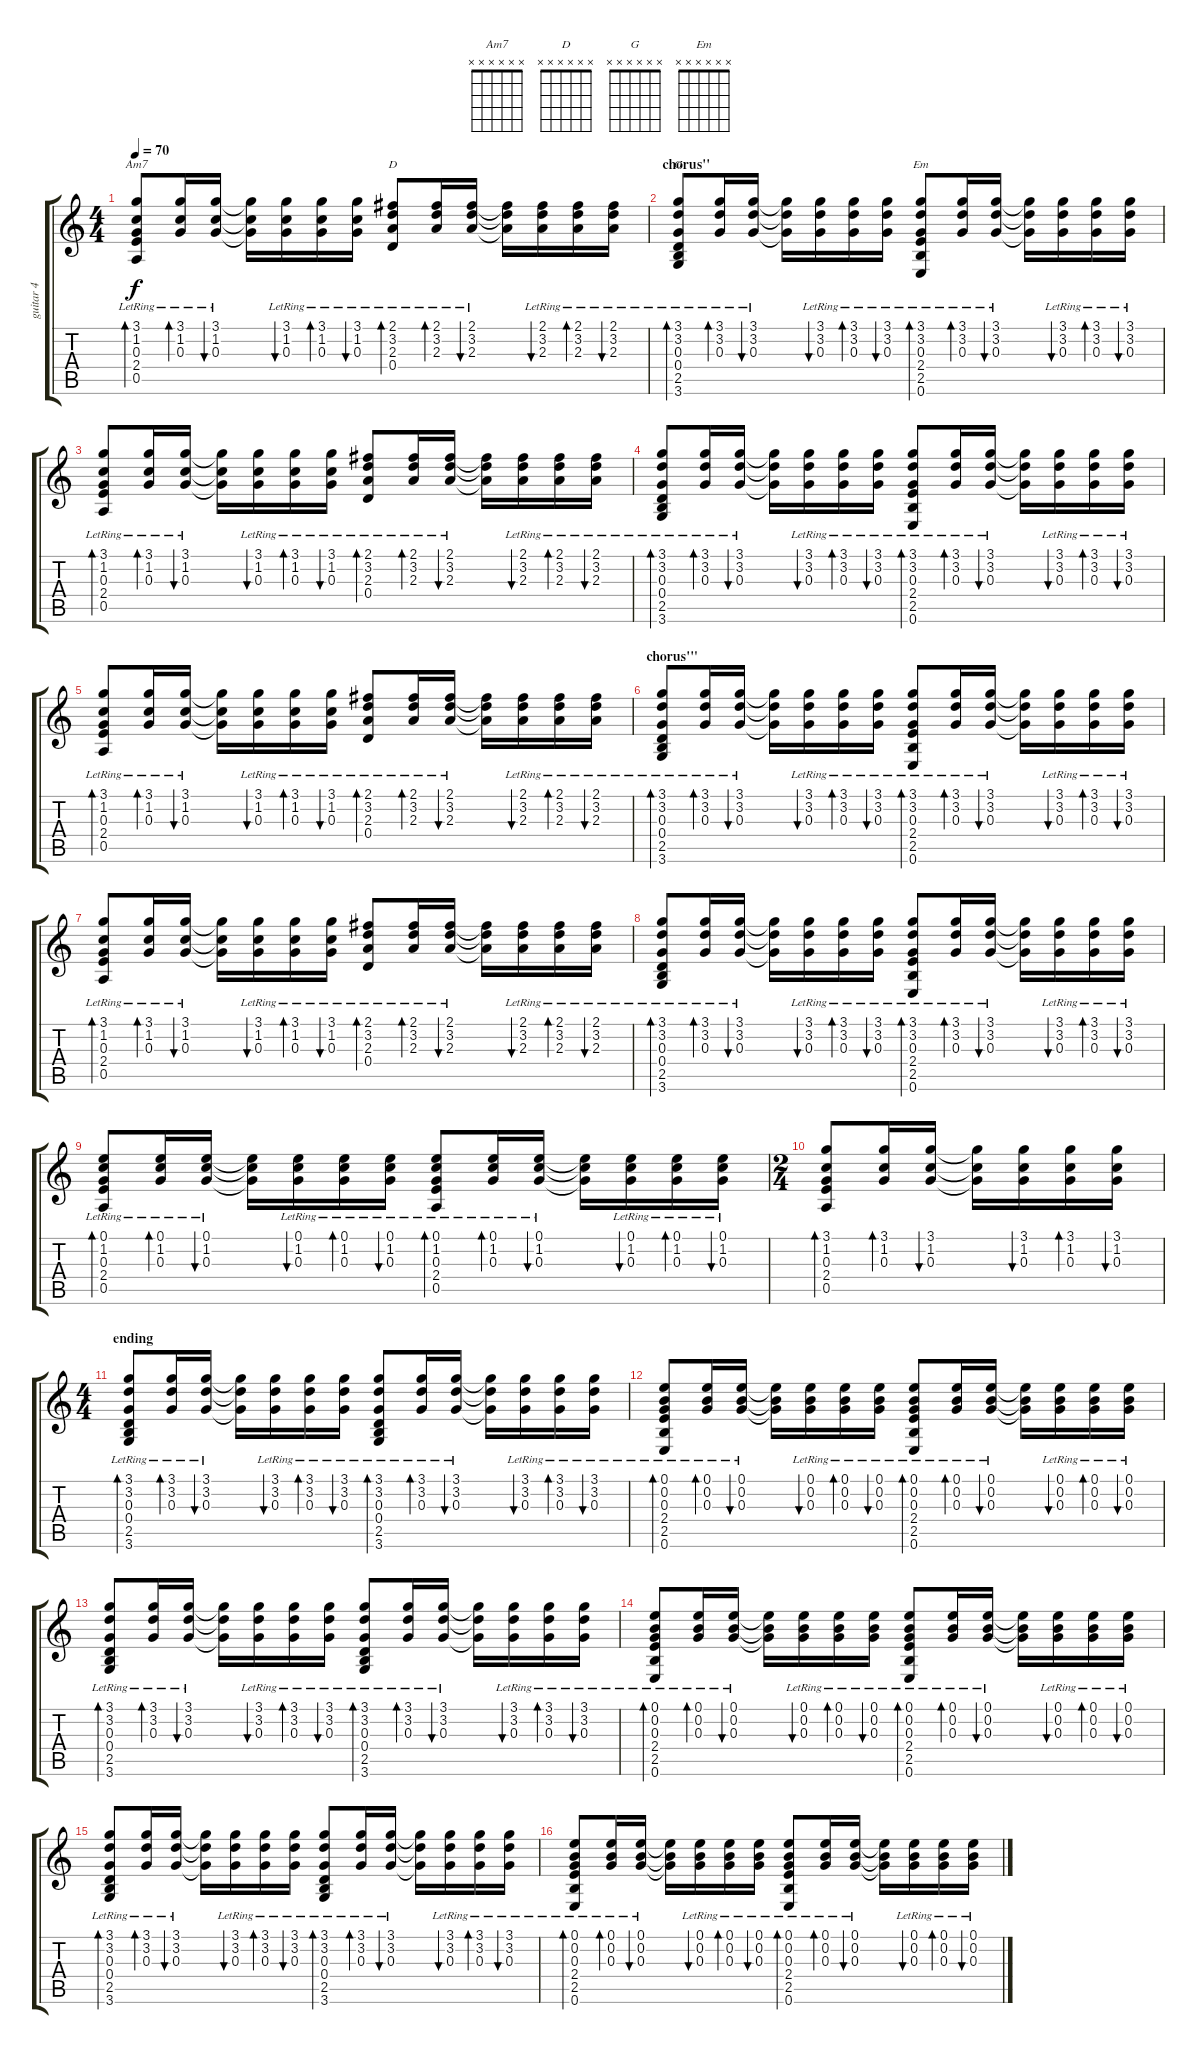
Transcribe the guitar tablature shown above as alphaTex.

\track ("guitar 4" "guitar 4") {instrument electricguitarclean}
\staff {score tabs}
\tuning (E4 B3 G3 D3 A2 E2) {hide}
\chord ("Am7" x x x x x x) {firstfret 0}
\chord ("D" x x x x x x) {firstfret 0}
\chord ("G" x x x x x x) {firstfret 0}
\chord ("Em" x x x x x x) {firstfret 0}
\ts (4 4)
\tempo 70
\clef g2
\ks c
(3.1{lr} 1.2{lr} 0.3{lr} 2.4{lr} 0.5{lr}).8{bd 60 ch "Am7" dy f} (3.1{lr} 1.2{lr} 0.3{lr}).16{bd 60} (3.1{lr} 1.2{lr} 0.3{lr}).16{bu 60} (3.1{t} 1.2{t} 0.3{t}).16 (3.1{lr} 1.2{lr} 0.3{lr}).16{bu 60} (3.1{lr} 1.2{lr} 0.3{lr}).16{bd 60} (3.1{lr} 1.2{lr} 0.3{lr}).16{bu 60} (2.1{lr} 3.2{lr} 2.3{lr} 0.4{lr}).8{bd 60 ch "D"} (2.1{lr} 3.2{lr} 2.3{lr}).16{bd 60} (2.1{lr} 3.2{lr} 2.3{lr}).16{bu 60} (2.1{t} 3.2{t} 2.3{t}).16 (2.1{lr} 3.2{lr} 2.3{lr}).16{bu 60} (2.1{lr} 3.2{lr} 2.3{lr}).16{bd 60} (2.1{lr} 3.2{lr} 2.3{lr}).16{bu 60} |
\section ("" "chorus''")
(3.1{lr} 3.2{lr} 0.3{lr} 0.4{lr} 2.5{lr} 3.6{lr}).8{bd 60 ch "G"} (3.1{lr} 3.2{lr} 0.3{lr}).16{bd 60} (3.1{lr} 3.2{lr} 0.3{lr}).16{bu 60} (3.1{t} 3.2{t} 0.3{t}).16 (3.1{lr} 3.2{lr} 0.3{lr}).16{bu 60} (3.1{lr} 3.2{lr} 0.3{lr}).16{bd 60} (3.1{lr} 3.2{lr} 0.3{lr}).16{bu 60} (3.1{lr} 3.2{lr} 0.3{lr} 2.4{lr} 2.5{lr} 0.6{lr}).8{bd 60 ch "Em"} (3.1{lr} 3.2{lr} 0.3{lr}).16{bd 60} (3.1{lr} 3.2{lr} 0.3{lr}).16{bu 60} (3.1{t} 3.2{t} 0.3{t}).16 (3.1{lr} 3.2{lr} 0.3{lr}).16{bu 60} (3.1{lr} 3.2{lr} 0.3{lr}).16{bd 60} (3.1{lr} 3.2{lr} 0.3{lr}).16{bu 60} |
(3.1{lr} 1.2{lr} 0.3{lr} 2.4{lr} 0.5{lr}).8{bd 60} (3.1{lr} 1.2{lr} 0.3{lr}).16{bd 60} (3.1{lr} 1.2{lr} 0.3{lr}).16{bu 60} (3.1{t} 1.2{t} 0.3{t}).16 (3.1{lr} 1.2{lr} 0.3{lr}).16{bu 60} (3.1{lr} 1.2{lr} 0.3{lr}).16{bd 60} (3.1{lr} 1.2{lr} 0.3{lr}).16{bu 60} (2.1{lr} 3.2{lr} 2.3{lr} 0.4{lr}).8{bd 60} (2.1{lr} 3.2{lr} 2.3{lr}).16{bd 60} (2.1{lr} 3.2{lr} 2.3{lr}).16{bu 60} (2.1{t} 3.2{t} 2.3{t}).16 (2.1{lr} 3.2{lr} 2.3{lr}).16{bu 60} (2.1{lr} 3.2{lr} 2.3{lr}).16{bd 60} (2.1{lr} 3.2{lr} 2.3{lr}).16{bu 60} |
(3.1{lr} 3.2{lr} 0.3{lr} 0.4{lr} 2.5{lr} 3.6{lr}).8{bd 60} (3.1{lr} 3.2{lr} 0.3{lr}).16{bd 60} (3.1{lr} 3.2{lr} 0.3{lr}).16{bu 60} (3.1{t} 3.2{t} 0.3{t}).16 (3.1{lr} 3.2{lr} 0.3{lr}).16{bu 60} (3.1{lr} 3.2{lr} 0.3{lr}).16{bd 60} (3.1{lr} 3.2{lr} 0.3{lr}).16{bu 60} (3.1{lr} 3.2{lr} 0.3{lr} 2.4{lr} 2.5{lr} 0.6{lr}).8{bd 60} (3.1{lr} 3.2{lr} 0.3{lr}).16{bd 60} (3.1{lr} 3.2{lr} 0.3{lr}).16{bu 60} (3.1{t} 3.2{t} 0.3{t}).16 (3.1{lr} 3.2{lr} 0.3{lr}).16{bu 60} (3.1{lr} 3.2{lr} 0.3{lr}).16{bd 60} (3.1{lr} 3.2{lr} 0.3{lr}).16{bu 60} |
(3.1{lr} 1.2{lr} 0.3{lr} 2.4{lr} 0.5{lr}).8{bd 60} (3.1{lr} 1.2{lr} 0.3{lr}).16{bd 60} (3.1{lr} 1.2{lr} 0.3{lr}).16{bu 60} (3.1{t} 1.2{t} 0.3{t}).16 (3.1{lr} 1.2{lr} 0.3{lr}).16{bu 60} (3.1{lr} 1.2{lr} 0.3{lr}).16{bd 60} (3.1{lr} 1.2{lr} 0.3{lr}).16{bu 60} (2.1{lr} 3.2{lr} 2.3{lr} 0.4{lr}).8{bd 60} (2.1{lr} 3.2{lr} 2.3{lr}).16{bd 60} (2.1{lr} 3.2{lr} 2.3{lr}).16{bu 60} (2.1{t} 3.2{t} 2.3{t}).16 (2.1{lr} 3.2{lr} 2.3{lr}).16{bu 60} (2.1{lr} 3.2{lr} 2.3{lr}).16{bd 60} (2.1{lr} 3.2{lr} 2.3{lr}).16{bu 60} |
\section ("" "chorus'''")
(3.1{lr} 3.2{lr} 0.3{lr} 0.4{lr} 2.5{lr} 3.6{lr}).8{bd 60} (3.1{lr} 3.2{lr} 0.3{lr}).16{bd 60} (3.1{lr} 3.2{lr} 0.3{lr}).16{bu 60} (3.1{t} 3.2{t} 0.3{t}).16 (3.1{lr} 3.2{lr} 0.3{lr}).16{bu 60} (3.1{lr} 3.2{lr} 0.3{lr}).16{bd 60} (3.1{lr} 3.2{lr} 0.3{lr}).16{bu 60} (3.1{lr} 3.2{lr} 0.3{lr} 2.4{lr} 2.5{lr} 0.6{lr}).8{bd 60} (3.1{lr} 3.2{lr} 0.3{lr}).16{bd 60} (3.1{lr} 3.2{lr} 0.3{lr}).16{bu 60} (3.1{t} 3.2{t} 0.3{t}).16 (3.1{lr} 3.2{lr} 0.3{lr}).16{bu 60} (3.1{lr} 3.2{lr} 0.3{lr}).16{bd 60} (3.1{lr} 3.2{lr} 0.3{lr}).16{bu 60} |
(3.1{lr} 1.2{lr} 0.3{lr} 2.4{lr} 0.5{lr}).8{bd 60} (3.1{lr} 1.2{lr} 0.3{lr}).16{bd 60} (3.1{lr} 1.2{lr} 0.3{lr}).16{bu 60} (3.1{t} 1.2{t} 0.3{t}).16 (3.1{lr} 1.2{lr} 0.3{lr}).16{bu 60} (3.1{lr} 1.2{lr} 0.3{lr}).16{bd 60} (3.1{lr} 1.2{lr} 0.3{lr}).16{bu 60} (2.1{lr} 3.2{lr} 2.3{lr} 0.4{lr}).8{bd 60} (2.1{lr} 3.2{lr} 2.3{lr}).16{bd 60} (2.1{lr} 3.2{lr} 2.3{lr}).16{bu 60} (2.1{t} 3.2{t} 2.3{t}).16 (2.1{lr} 3.2{lr} 2.3{lr}).16{bu 60} (2.1{lr} 3.2{lr} 2.3{lr}).16{bd 60} (2.1{lr} 3.2{lr} 2.3{lr}).16{bu 60} |
(3.1{lr} 3.2{lr} 0.3{lr} 0.4{lr} 2.5{lr} 3.6{lr}).8{bd 60} (3.1{lr} 3.2{lr} 0.3{lr}).16{bd 60} (3.1{lr} 3.2{lr} 0.3{lr}).16{bu 60} (3.1{t} 3.2{t} 0.3{t}).16 (3.1{lr} 3.2{lr} 0.3{lr}).16{bu 60} (3.1{lr} 3.2{lr} 0.3{lr}).16{bd 60} (3.1{lr} 3.2{lr} 0.3{lr}).16{bu 60} (3.1{lr} 3.2{lr} 0.3{lr} 2.4{lr} 2.5{lr} 0.6{lr}).8{bd 60} (3.1{lr} 3.2{lr} 0.3{lr}).16{bd 60} (3.1{lr} 3.2{lr} 0.3{lr}).16{bu 60} (3.1{t} 3.2{t} 0.3{t}).16 (3.1{lr} 3.2{lr} 0.3{lr}).16{bu 60} (3.1{lr} 3.2{lr} 0.3{lr}).16{bd 60} (3.1{lr} 3.2{lr} 0.3{lr}).16{bu 60} |
(0.1{lr} 1.2{lr} 0.3{lr} 2.4{lr} 0.5{lr}).8{bd 60} (0.1{lr} 1.2{lr} 0.3{lr}).16{bd 60} (0.1{lr} 1.2{lr} 0.3{lr}).16{bu 60} (0.1{t} 1.2{t} 0.3{t}).16 (0.1{lr} 1.2{lr} 0.3{lr}).16{bu 60} (0.1{lr} 1.2{lr} 0.3{lr}).16{bd 60} (0.1{lr} 1.2{lr} 0.3{lr}).16{bu 60} (0.1{lr} 1.2{lr} 0.3{lr} 2.4{lr} 0.5{lr}).8{bd 60} (0.1{lr} 1.2{lr} 0.3{lr}).16{bd 60} (0.1{lr} 1.2{lr} 0.3{lr}).16{bu 60} (0.1{t} 1.2{t} 0.3{t}).16 (0.1{lr} 1.2{lr} 0.3{lr}).16{bu 60} (0.1{lr} 1.2{lr} 0.3{lr}).16{bd 60} (0.1{lr} 1.2{lr} 0.3{lr}).16{bu 60} |
\ts (2 4)
(3.1 1.2 0.3 2.4 0.5).8{bd 60} (3.1 1.2 0.3).16{bd 60} (3.1 1.2 0.3).16{bu 60} (3.1{t} 1.2{t} 0.3{t}).16 (3.1 1.2 0.3).16{bu 60} (3.1 1.2 0.3).16{bd 60} (3.1 1.2 0.3).16{bu 60} |
\ts (4 4)
\section ("" "ending")
(3.1{lr} 3.2{lr} 0.3{lr} 0.4{lr} 2.5{lr} 3.6{lr}).8{bd 60} (3.1{lr} 3.2{lr} 0.3{lr}).16{bd 60} (3.1{lr} 3.2{lr} 0.3{lr}).16{bu 60} (3.1{t} 3.2{t} 0.3{t}).16 (3.1{lr} 3.2{lr} 0.3{lr}).16{bu 60} (3.1{lr} 3.2{lr} 0.3{lr}).16{bd 60} (3.1{lr} 3.2{lr} 0.3{lr}).16{bu 60} (3.1{lr} 3.2{lr} 0.3{lr} 0.4{lr} 2.5{lr} 3.6{lr}).8{bd 60} (3.1{lr} 3.2{lr} 0.3{lr}).16{bd 60} (3.1{lr} 3.2{lr} 0.3{lr}).16{bu 60} (3.1{t} 3.2{t} 0.3{t}).16 (3.1{lr} 3.2{lr} 0.3{lr}).16{bu 60} (3.1{lr} 3.2{lr} 0.3{lr}).16{bd 60} (3.1{lr} 3.2{lr} 0.3{lr}).16{bu 60} |
(0.1{lr} 0.2{lr} 0.3{lr} 2.4{lr} 2.5{lr} 0.6{lr}).8{bd 60} (0.1{lr} 0.2{lr} 0.3{lr}).16{bd 60} (0.1{lr} 0.2{lr} 0.3{lr}).16{bu 60} (0.1{t} 0.2{t} 0.3{t}).16 (0.1{lr} 0.2{lr} 0.3{lr}).16{bu 60} (0.1{lr} 0.2{lr} 0.3{lr}).16{bd 60} (0.1{lr} 0.2{lr} 0.3{lr}).16{bu 60} (0.1{lr} 0.2{lr} 0.3{lr} 2.4{lr} 2.5{lr} 0.6{lr}).8{bd 60} (0.1{lr} 0.2{lr} 0.3{lr}).16{bd 60} (0.1{lr} 0.2{lr} 0.3{lr}).16{bu 60} (0.1{t} 0.2{t} 0.3{t}).16 (0.1{lr} 0.2{lr} 0.3{lr}).16{bu 60} (0.1{lr} 0.2{lr} 0.3{lr}).16{bd 60} (0.1{lr} 0.2{lr} 0.3{lr}).16{bu 60} |
(3.1{lr} 3.2{lr} 0.3{lr} 0.4{lr} 2.5{lr} 3.6{lr}).8{bd 60} (3.1{lr} 3.2{lr} 0.3{lr}).16{bd 60} (3.1{lr} 3.2{lr} 0.3{lr}).16{bu 60} (3.1{t} 3.2{t} 0.3{t}).16 (3.1{lr} 3.2{lr} 0.3{lr}).16{bu 60} (3.1{lr} 3.2{lr} 0.3{lr}).16{bd 60} (3.1{lr} 3.2{lr} 0.3{lr}).16{bu 60} (3.1{lr} 3.2{lr} 0.3{lr} 0.4{lr} 2.5{lr} 3.6{lr}).8{bd 60} (3.1{lr} 3.2{lr} 0.3{lr}).16{bd 60} (3.1{lr} 3.2{lr} 0.3{lr}).16{bu 60} (3.1{t} 3.2{t} 0.3{t}).16 (3.1{lr} 3.2{lr} 0.3{lr}).16{bu 60} (3.1{lr} 3.2{lr} 0.3{lr}).16{bd 60} (3.1{lr} 3.2{lr} 0.3{lr}).16{bu 60} |
(0.1{lr} 0.2{lr} 0.3{lr} 2.4{lr} 2.5{lr} 0.6{lr}).8{bd 60} (0.1{lr} 0.2{lr} 0.3{lr}).16{bd 60} (0.1{lr} 0.2{lr} 0.3{lr}).16{bu 60} (0.1{t} 0.2{t} 0.3{t}).16 (0.1{lr} 0.2{lr} 0.3{lr}).16{bu 60} (0.1{lr} 0.2{lr} 0.3{lr}).16{bd 60} (0.1{lr} 0.2{lr} 0.3{lr}).16{bu 60} (0.1{lr} 0.2{lr} 0.3{lr} 2.4{lr} 2.5{lr} 0.6{lr}).8{bd 60} (0.1{lr} 0.2{lr} 0.3{lr}).16{bd 60} (0.1{lr} 0.2{lr} 0.3{lr}).16{bu 60} (0.1{t} 0.2{t} 0.3{t}).16 (0.1{lr} 0.2{lr} 0.3{lr}).16{bu 60} (0.1{lr} 0.2{lr} 0.3{lr}).16{bd 60} (0.1{lr} 0.2{lr} 0.3{lr}).16{bu 60} |
(3.1{lr} 3.2{lr} 0.3{lr} 0.4{lr} 2.5{lr} 3.6{lr}).8{bd 60} (3.1{lr} 3.2{lr} 0.3{lr}).16{bd 60} (3.1{lr} 3.2{lr} 0.3{lr}).16{bu 60} (3.1{t} 3.2{t} 0.3{t}).16 (3.1{lr} 3.2{lr} 0.3{lr}).16{bu 60} (3.1{lr} 3.2{lr} 0.3{lr}).16{bd 60} (3.1{lr} 3.2{lr} 0.3{lr}).16{bu 60} (3.1{lr} 3.2{lr} 0.3{lr} 0.4{lr} 2.5{lr} 3.6{lr}).8{bd 60} (3.1{lr} 3.2{lr} 0.3{lr}).16{bd 60} (3.1{lr} 3.2{lr} 0.3{lr}).16{bu 60} (3.1{t} 3.2{t} 0.3{t}).16 (3.1{lr} 3.2{lr} 0.3{lr}).16{bu 60} (3.1{lr} 3.2{lr} 0.3{lr}).16{bd 60} (3.1{lr} 3.2{lr} 0.3{lr}).16{bu 60} |
(0.1{lr} 0.2{lr} 0.3{lr} 2.4{lr} 2.5{lr} 0.6{lr}).8{bd 60} (0.1{lr} 0.2{lr} 0.3{lr}).16{bd 60} (0.1{lr} 0.2{lr} 0.3{lr}).16{bu 60} (0.1{t} 0.2{t} 0.3{t}).16 (0.1{lr} 0.2{lr} 0.3{lr}).16{bu 60} (0.1{lr} 0.2{lr} 0.3{lr}).16{bd 60} (0.1{lr} 0.2{lr} 0.3{lr}).16{bu 60} (0.1{lr} 0.2{lr} 0.3{lr} 2.4{lr} 2.5{lr} 0.6{lr}).8{bd 60} (0.1{lr} 0.2{lr} 0.3{lr}).16{bd 60} (0.1{lr} 0.2{lr} 0.3{lr}).16{bu 60} (0.1{t} 0.2{t} 0.3{t}).16 (0.1{lr} 0.2{lr} 0.3{lr}).16{bu 60} (0.1{lr} 0.2{lr} 0.3{lr}).16{bd 60} (0.1{lr} 0.2{lr} 0.3{lr}).16{bu 60}
